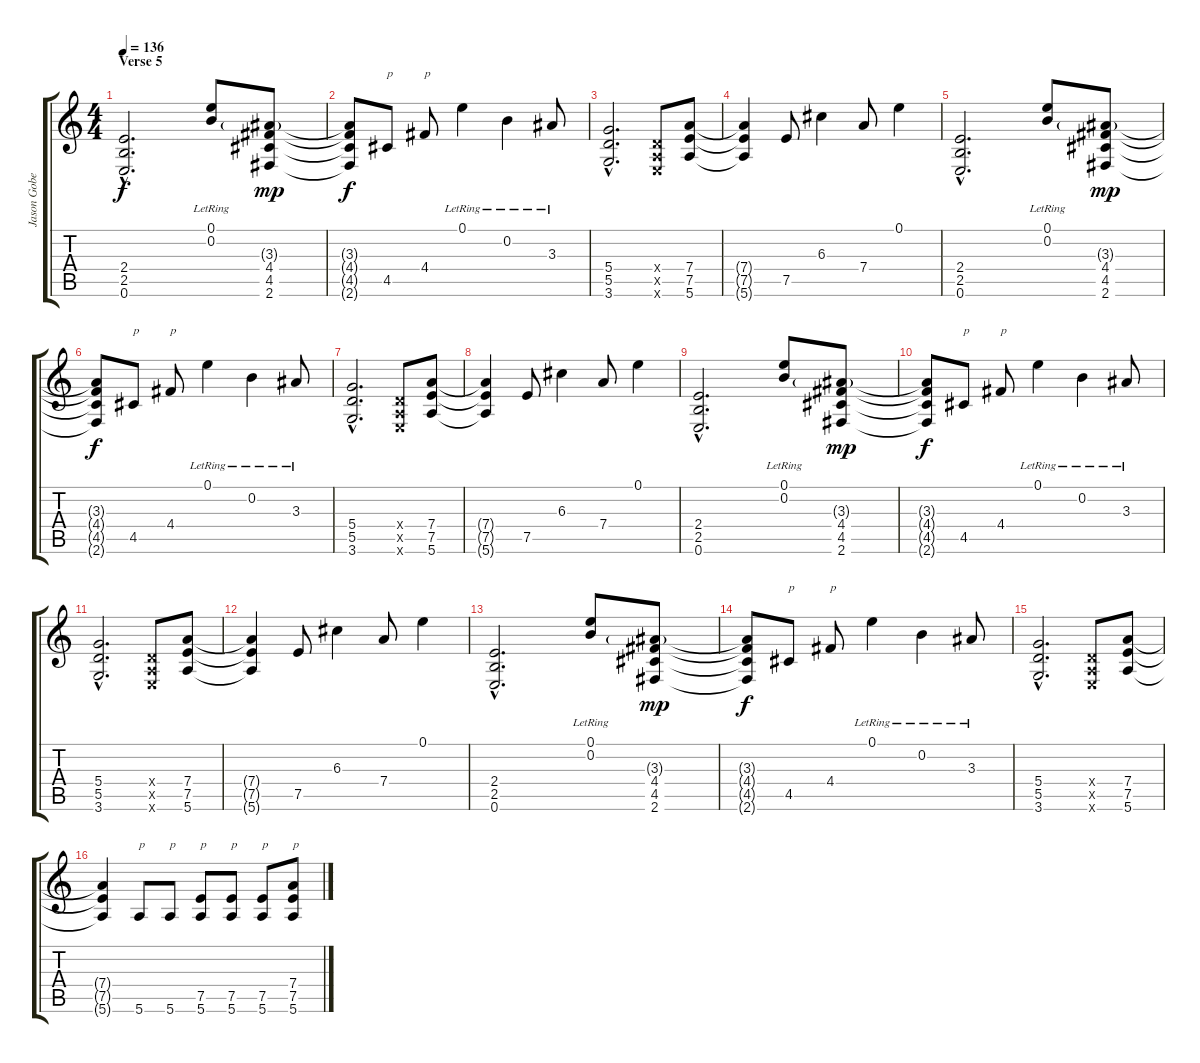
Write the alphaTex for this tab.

\track ("Jason Gobel" "Jason Gobe") {instrument electricguitarclean}
\staff {score tabs}
\tuning (E4 B3 G3 D3 A2 E2) {hide}
\ts (4 4)
\section ("" "Verse 5")
\tempo 136
\clef g2
\ks c
(2.4{hac} 2.5{hac} 0.6{hac}).2{d dy f volume 13} (0.1{lr} 0.2{lr}).8 (3.3{g} 4.4 4.5 2.6).8{dy mp} |
(3.3{t} 4.4{t} 4.5{t} 2.6{t}).8{dy f} 4.5.8{txt "p"} 4.4.8{txt "p"} 0.1{lr}.4 0.2{lr}.4 3.3{lr}.8 |
(5.4{hac} 5.5{hac} 3.6{hac}).2{d} (0.4{x} 0.5{x} 0.6{x}).8 (7.4 7.5 5.6).8 |
(7.4{t} 7.5{t} 5.6{t}).4 7.5.8 6.3.4 7.4.8 0.1.4 |
(2.4{hac} 2.5{hac} 0.6{hac}).2{d} (0.1{lr} 0.2{lr}).8 (3.3{g} 4.4 4.5 2.6).8{dy mp} |
(3.3{t} 4.4{t} 4.5{t} 2.6{t}).8{dy f} 4.5.8{txt "p"} 4.4.8{txt "p"} 0.1{lr}.4 0.2{lr}.4 3.3{lr}.8 |
(5.4{hac} 5.5{hac} 3.6{hac}).2{d} (0.4{x} 0.5{x} 0.6{x}).8 (7.4 7.5 5.6).8 |
(7.4{t} 7.5{t} 5.6{t}).4 7.5.8 6.3.4 7.4.8 0.1.4 |
(2.4{hac} 2.5{hac} 0.6{hac}).2{d} (0.1{lr} 0.2{lr}).8 (3.3{g} 4.4 4.5 2.6).8{dy mp} |
(3.3{t} 4.4{t} 4.5{t} 2.6{t}).8{dy f} 4.5.8{txt "p"} 4.4.8{txt "p"} 0.1{lr}.4 0.2{lr}.4 3.3{lr}.8 |
(5.4{hac} 5.5{hac} 3.6{hac}).2{d} (0.4{x} 0.5{x} 0.6{x}).8 (7.4 7.5 5.6).8 |
(7.4{t} 7.5{t} 5.6{t}).4 7.5.8 6.3.4 7.4.8 0.1.4 |
(2.4{hac} 2.5{hac} 0.6{hac}).2{d} (0.1{lr} 0.2{lr}).8 (3.3{g} 4.4 4.5 2.6).8{dy mp} |
(3.3{t} 4.4{t} 4.5{t} 2.6{t}).8{dy f} 4.5.8{txt "p"} 4.4.8{txt "p"} 0.1{lr}.4 0.2{lr}.4 3.3{lr}.8 |
(5.4{hac} 5.5{hac} 3.6{hac}).2{d} (0.4{x} 0.5{x} 0.6{x}).8 (7.4 7.5 5.6).8 |
(7.4{t} 7.5{t} 5.6{t}).4 5.6.8{txt "p"} 5.6.8{txt "p"} (7.5 5.6).8{txt "p"} (7.5 5.6).8{txt "p"} (7.5 5.6).8{txt "p"} (7.4 7.5 5.6).8{txt "p"}
